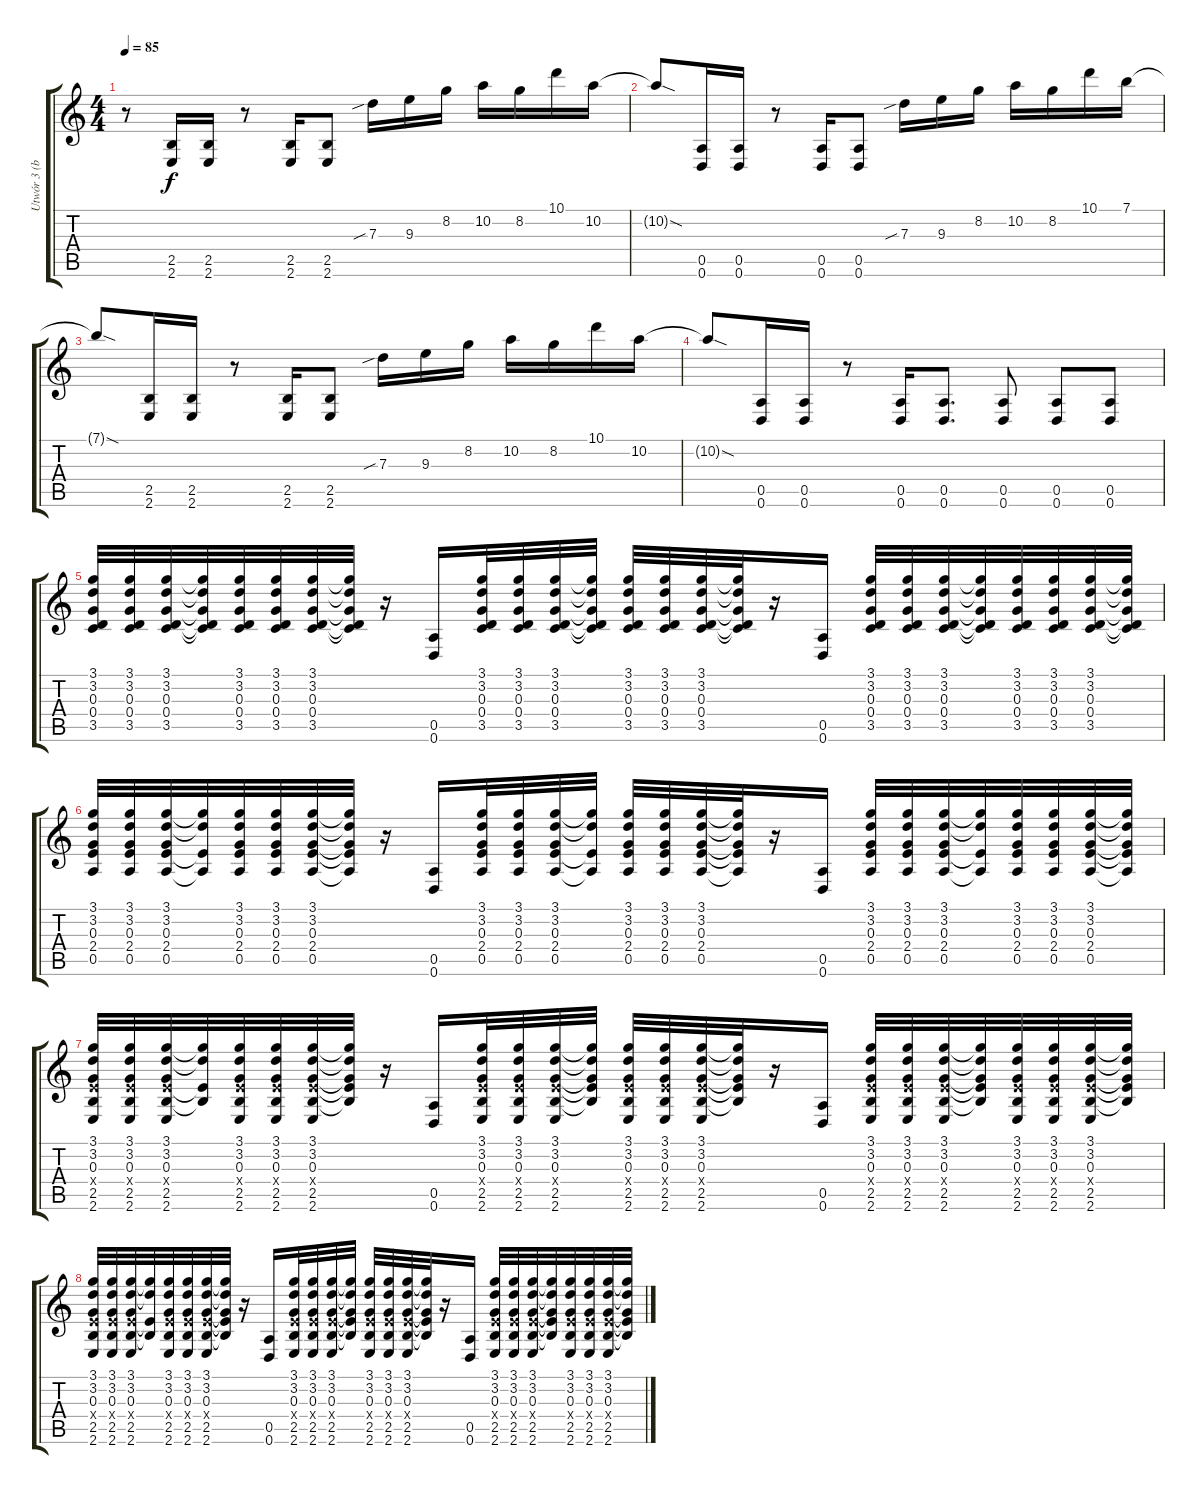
\track ("Utwór 3 (by remy2828)" "Utwór 3 (b") {instrument distortionguitar}
\staff {score tabs}
\tuning (E4 B3 G3 D3 A2 D2) {hide}
\ts (4 4)
\tempo 85
\clef g2
\ks c
r.8{dy f} (2.5 2.6).16 (2.5 2.6).16 r.8 (2.5 2.6).16 (2.5 2.6).8 7.3{sib}.16 9.3.16 8.2.16 10.2.16 8.2.16 10.1.16 10.2.16 |
10.2{sod t}.8 (0.5 0.6).16 (0.5 0.6).16 r.8 (0.5 0.6).16 (0.5 0.6).8 7.3{sib}.16 9.3.16 8.2.16 10.2.16 8.2.16 10.1.16 7.1.16 |
7.1{sod t}.8 (2.5 2.6).16 (2.5 2.6).16 r.8 (2.5 2.6).16 (2.5 2.6).8 7.3{sib}.16 9.3.16 8.2.16 10.2.16 8.2.16 10.1.16 10.2.16 |
10.2{sod t}.8 (0.5 0.6).16 (0.5 0.6).16 r.8 (0.5 0.6).16 (0.5 0.6).8{d} (0.5 0.6).8 (0.5 0.6).8 (0.5 0.6).8 |
(3.1 3.2 0.3 0.4 3.5).32{volume 8} (3.1 3.2 0.3 0.4 3.5).32 (3.1 3.2 0.3 0.4 3.5).32 (3.1{t} 3.2{t} 0.3{t} 0.4{t} 3.5{t}).32 (3.1 3.2 0.3 0.4 3.5).32 (3.1 3.2 0.3 0.4 3.5).32 (3.1 3.2 0.3 0.4 3.5).32 (3.1{t} 3.2{t} 0.3{t} 0.4{t} 3.5{t}).32 r.16 (0.5 0.6).16 (3.1 3.2 0.3 0.4 3.5).32 (3.1 3.2 0.3 0.4 3.5).32 (3.1 3.2 0.3 0.4 3.5).32 (3.1{t} 3.2{t} 0.3{t} 0.4{t} 3.5{t}).32 (3.1 3.2 0.3 0.4 3.5).32 (3.1 3.2 0.3 0.4 3.5).32 (3.1 3.2 0.3 0.4 3.5).32 (3.1{t} 3.2{t} 0.3{t} 0.4{t} 3.5{t}).32 r.16 (0.5 0.6).16 (3.1 3.2 0.3 0.4 3.5).32 (3.1 3.2 0.3 0.4 3.5).32 (3.1 3.2 0.3 0.4 3.5).32 (3.1{t} 3.2{t} 0.3{t} 0.4{t} 3.5{t}).32 (3.1 3.2 0.3 0.4 3.5).32 (3.1 3.2 0.3 0.4 3.5).32 (3.1 3.2 0.3 0.4 3.5).32 (3.1{t} 3.2{t} 0.3{t} 0.4{t} 3.5{t}).32 |
(3.1 3.2 0.3 2.4 0.5).32 (3.1 3.2 0.3 2.4 0.5).32 (3.1 3.2 0.3 2.4 0.5).32 (3.1{t} 3.2{t} 2.4{t} 0.5{t}).32 (3.1 3.2 0.3 2.4 0.5).32 (3.1 3.2 0.3 2.4 0.5).32 (3.1 3.2 0.3 2.4 0.5).32 (3.1{t} 3.2{t} 0.3{t} 2.4{t} 0.5{t}).32 r.16 (0.5 0.6).16 (3.1 3.2 0.3 2.4 0.5).32 (3.1 3.2 0.3 2.4 0.5).32 (3.1 3.2 0.3 2.4 0.5).32 (3.1{t} 3.2{t} 2.4{t} 0.5{t}).32 (3.1 3.2 0.3 2.4 0.5).32 (3.1 3.2 0.3 2.4 0.5).32 (3.1 3.2 0.3 2.4 0.5).32 (3.1{t} 3.2{t} 0.3{t} 2.4{t} 0.5{t}).32 r.16 (0.5 0.6).16 (3.1 3.2 0.3 2.4 0.5).32 (3.1 3.2 0.3 2.4 0.5).32 (3.1 3.2 0.3 2.4 0.5).32 (3.1{t} 3.2{t} 2.4{t} 0.5{t}).32 (3.1 3.2 0.3 2.4 0.5).32 (3.1 3.2 0.3 2.4 0.5).32 (3.1 3.2 0.3 2.4 0.5).32 (3.1{t} 3.2{t} 0.3{t} 2.4{t} 0.5{t}).32 |
(3.1 3.2 0.3 2.4{x} 2.5 2.6).32 (3.1 3.2 0.3 2.4{x} 2.5 2.6).32 (3.1 3.2 0.3 2.4{x} 2.5 2.6).32 (3.1{t} 3.2{t} 2.4{t} 2.5{t}).32 (3.1 3.2 0.3 2.4{x} 2.5 2.6).32 (3.1 3.2 0.3 2.4{x} 2.5 2.6).32 (3.1 3.2 0.3 2.4{x} 2.5 2.6).32 (3.1{t} 3.2{t} 0.3{t} 2.4{t} 2.5{t}).32 r.16 (0.5 0.6).16 (3.1 3.2 0.3 2.4{x} 2.5 2.6).32 (3.1 3.2 0.3 2.4{x} 2.5 2.6).32 (3.1 3.2 0.3 2.4{x} 2.5 2.6).32 (3.1{t} 3.2{t} 0.3{t} 2.4{t} 2.5{t}).32 (3.1 3.2 0.3 2.4{x} 2.5 2.6).32 (3.1 3.2 0.3 2.4{x} 2.5 2.6).32 (3.1 3.2 0.3 2.4{x} 2.5 2.6).32 (3.1{t} 3.2{t} 0.3{t} 2.4{t} 2.5{t}).32 r.16 (0.5 0.6).16 (3.1 3.2 0.3 2.4{x} 2.5 2.6).32 (3.1 3.2 0.3 2.4{x} 2.5 2.6).32 (3.1 3.2 0.3 2.4{x} 2.5 2.6).32 (3.1{t} 3.2{t} 0.3{t} 2.4{t} 2.5{t}).32 (3.1 3.2 0.3 2.4{x} 2.5 2.6).32 (3.1 3.2 0.3 2.4{x} 2.5 2.6).32 (3.1 3.2 0.3 2.4{x} 2.5 2.6).32 (3.1{t} 3.2{t} 0.3{t} 2.4{t} 2.5{t}).32 |
(3.1 3.2 0.3 2.4{x} 2.5 2.6).32 (3.1 3.2 0.3 2.4{x} 2.5 2.6).32 (3.1 3.2 0.3 2.4{x} 2.5 2.6).32 (3.1{t} 3.2{t} 2.4{t} 2.5{t}).32 (3.1 3.2 0.3 2.4{x} 2.5 2.6).32 (3.1 3.2 0.3 2.4{x} 2.5 2.6).32 (3.1 3.2 0.3 2.4{x} 2.5 2.6).32 (3.1{t} 3.2{t} 0.3{t} 2.4{t} 2.5{t}).32 r.16 (0.5 0.6).16 (3.1 3.2 0.3 2.4{x} 2.5 2.6).32 (3.1 3.2 0.3 2.4{x} 2.5 2.6).32 (3.1 3.2 0.3 2.4{x} 2.5 2.6).32 (3.1{t} 3.2{t} 0.3{t} 2.4{t} 2.5{t}).32 (3.1 3.2 0.3 2.4{x} 2.5 2.6).32 (3.1 3.2 0.3 2.4{x} 2.5 2.6).32 (3.1 3.2 0.3 2.4{x} 2.5 2.6).32 (3.1{t} 3.2{t} 0.3{t} 2.4{t} 2.5{t}).32 r.16 (0.5 0.6).16 (3.1 3.2 0.3 2.4{x} 2.5 2.6).32 (3.1 3.2 0.3 2.4{x} 2.5 2.6).32 (3.1 3.2 0.3 2.4{x} 2.5 2.6).32 (3.1{t} 3.2{t} 0.3{t} 2.4{t} 2.5{t}).32 (3.1 3.2 0.3 2.4{x} 2.5 2.6).32 (3.1 3.2 0.3 2.4{x} 2.5 2.6).32 (3.1 3.2 0.3 2.4{x} 2.5 2.6).32 (3.1{t} 3.2{t} 0.3{t} 2.4{t} 2.5{t}).32
